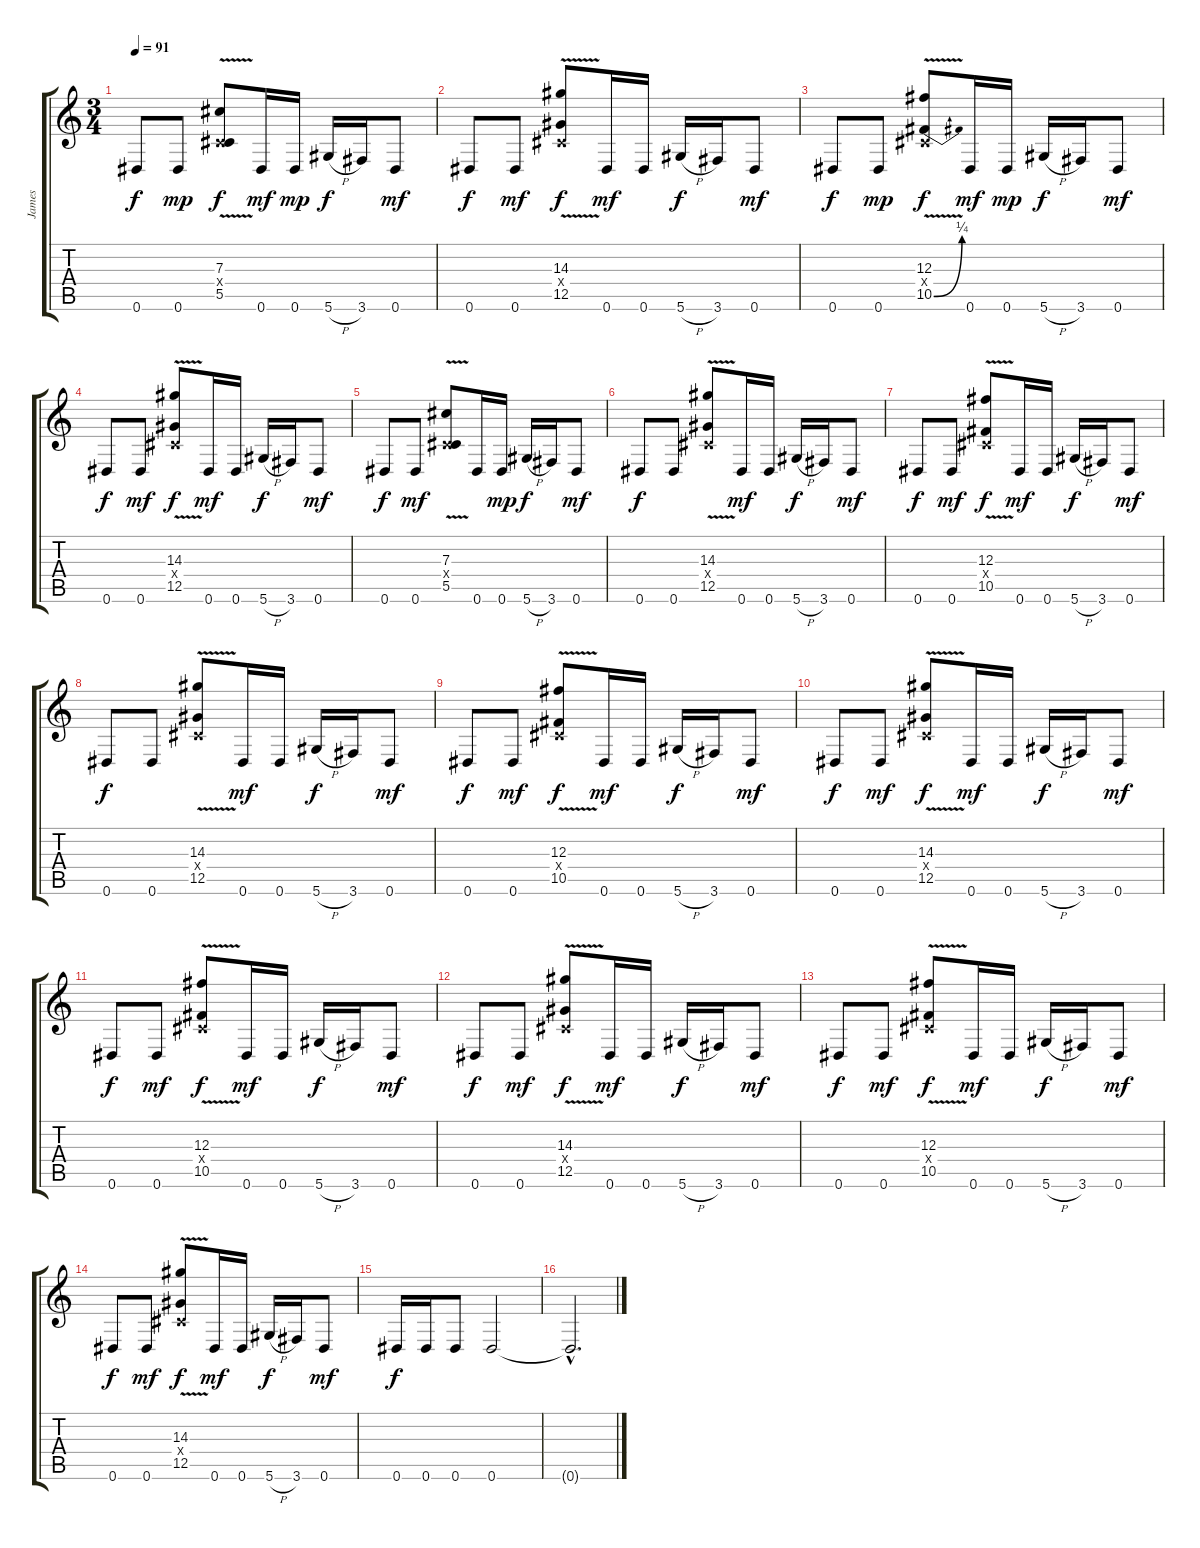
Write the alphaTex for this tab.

\track ("James" "James") {instrument overdrivenguitar}
\staff {score tabs}
\tuning (Eb4 Bb3 Gb3 Db3 Ab2 Eb2) {hide}
\ts (3 4)
\tempo 91
\clef g2
\ks c
0.6.8{dy f} 0.6.8{dy mp} (7.3 0.4{x} 5.5{v}).8{dy f} 0.6.16{dy mf} 0.6.16{dy mp} 5.6{h}.16{dy f} 3.6.16 0.6.8{dy mf} |
0.6.8{dy f} 0.6.8{dy mf} (14.3 0.4{x} 12.5{v}).8{dy f} 0.6.16{dy mf} 0.6.16 5.6{h}.16{dy f} 3.6.16 0.6.8{dy mf} |
0.6.8{dy f} 0.6.8{dy mp} (12.3 0.4{x} 10.5{be (bend 0 0 60 1) v}).8{dy f} 0.6.16{dy mf} 0.6.16{dy mp} 5.6{h}.16{dy f} 3.6.16 0.6.8{dy mf} |
0.6.8{dy f} 0.6.8{dy mf} (14.3 0.4{x} 12.5{v}).8{dy f} 0.6.16{dy mf} 0.6.16 5.6{h}.16{dy f} 3.6.16 0.6.8{dy mf} |
0.6.8{dy f} 0.6.8{dy mf} (7.3 0.4{x} 5.5{v}).8 0.6.16 0.6.16{dy mp} 5.6{h}.16{dy f} 3.6.16 0.6.8{dy mf} |
0.6.8{dy f} 0.6.8 (14.3 0.4{x} 12.5{v}).8 0.6.16{dy mf} 0.6.16 5.6{h}.16{dy f} 3.6.16 0.6.8{dy mf} |
0.6.8{dy f} 0.6.8{dy mf} (12.3 0.4{x} 10.5{v}).8{dy f} 0.6.16{dy mf} 0.6.16 5.6{h}.16{dy f} 3.6.16 0.6.8{dy mf} |
0.6.8{dy f} 0.6.8 (14.3 0.4{x} 12.5{v}).8 0.6.16{dy mf} 0.6.16 5.6{h}.16{dy f} 3.6.16 0.6.8{dy mf} |
0.6.8{dy f} 0.6.8{dy mf} (12.3 0.4{x} 10.5{v}).8{dy f} 0.6.16{dy mf} 0.6.16 5.6{h}.16{dy f} 3.6.16 0.6.8{dy mf} |
0.6.8{dy f} 0.6.8{dy mf} (14.3 0.4{x} 12.5{v}).8{dy f} 0.6.16{dy mf} 0.6.16 5.6{h}.16{dy f} 3.6.16 0.6.8{dy mf} |
0.6.8{dy f} 0.6.8{dy mf} (12.3 0.4{x} 10.5{v}).8{dy f} 0.6.16{dy mf} 0.6.16 5.6{h}.16{dy f} 3.6.16 0.6.8{dy mf} |
0.6.8{dy f} 0.6.8{dy mf} (14.3 0.4{x} 12.5{v}).8{dy f} 0.6.16{dy mf} 0.6.16 5.6{h}.16{dy f} 3.6.16 0.6.8{dy mf} |
0.6.8{dy f} 0.6.8{dy mf} (12.3 0.4{x} 10.5{v}).8{dy f} 0.6.16{dy mf} 0.6.16 5.6{h}.16{dy f} 3.6.16 0.6.8{dy mf} |
0.6.8{dy f} 0.6.8{dy mf} (14.3 0.4{x} 12.5{v}).8{dy f} 0.6.16{dy mf} 0.6.16 5.6{h}.16{dy f} 3.6.16 0.6.8{dy mf} |
0.6.16{dy f} 0.6.16 0.6.8 0.6.2{volume 3} |
0.6{hac t}.2{d}
